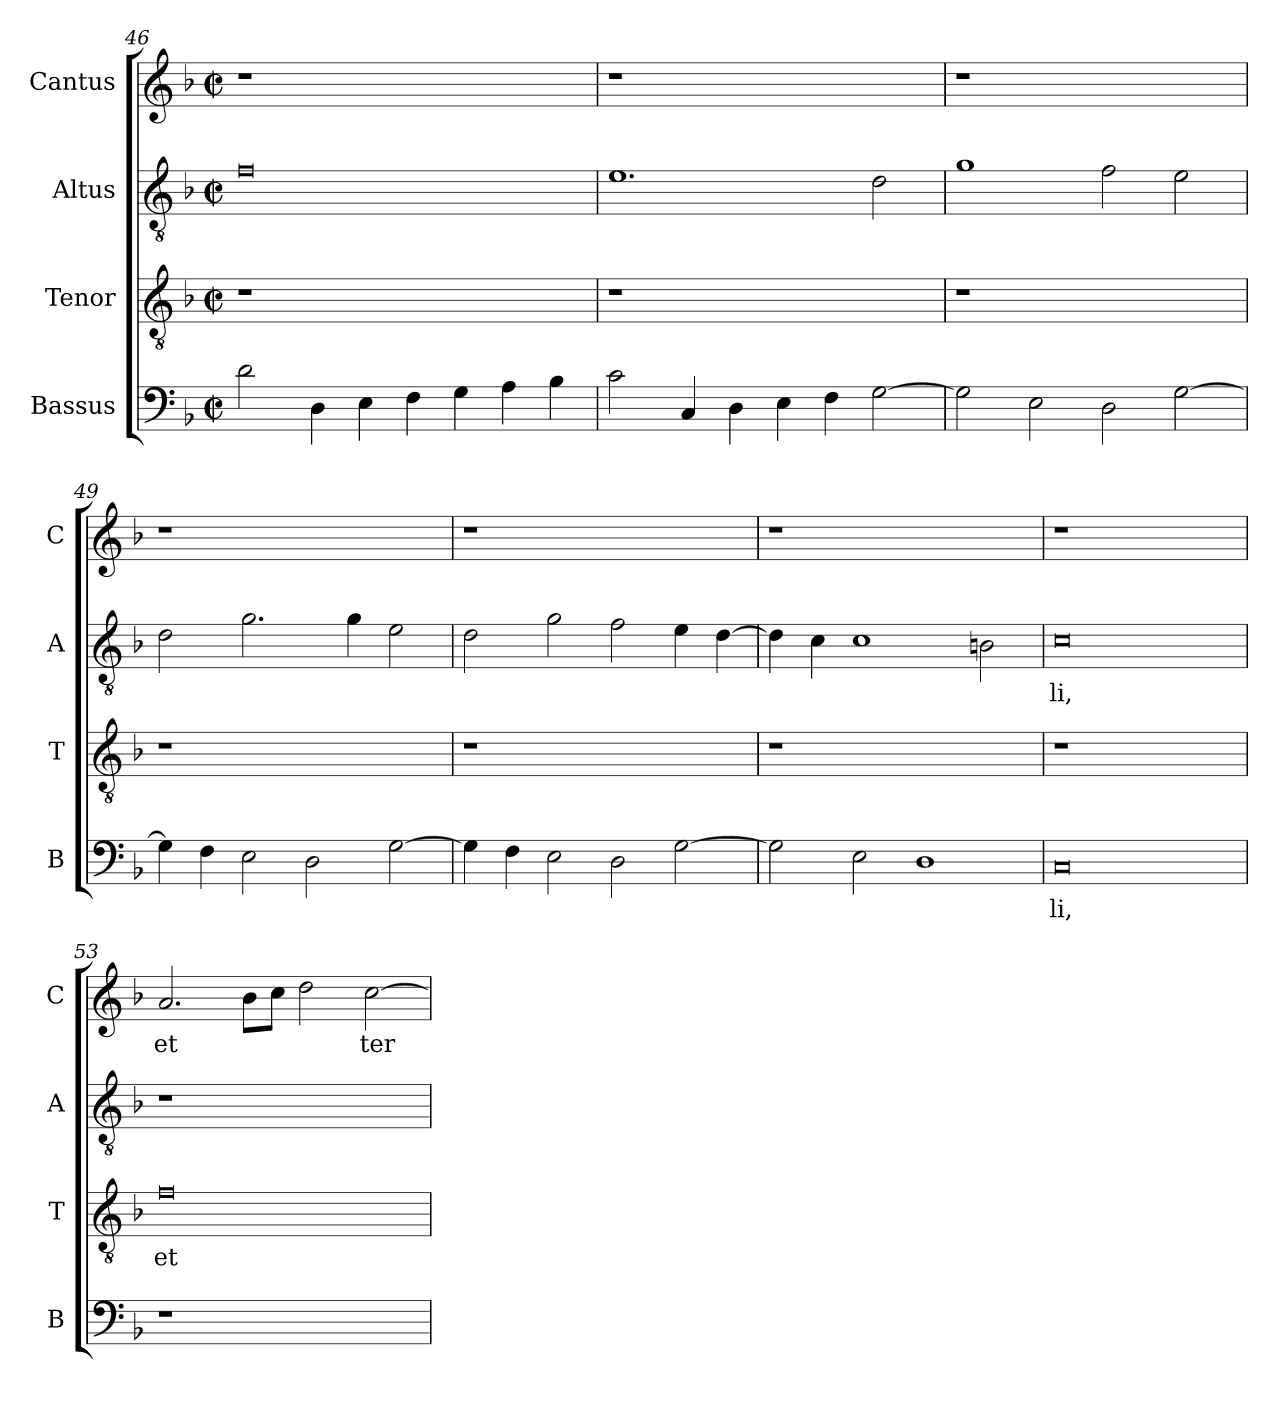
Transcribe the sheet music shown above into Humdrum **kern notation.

**kern	**text	**kern	**text	**kern	**text	**kern	**text
*part4	*part4	*part3	*part3	*part2	*part2	*part1	*part1
*staff4	*staff4	*staff3	*staff3	*staff2	*staff2	*staff1	*staff1
*I"Bassus	*	*I"Tenor	*	*I"Altus	*	*I"Cantus	*
*I'B	*	*I'T	*	*I'A	*	*I'C	*
*clefF4	*	*clefGv2	*	*clefGv2	*	*clefG2	*
*k[b-]	*	*k[b-]	*	*k[b-]	*	*k[b-]	*
*F:	*	*F:	*	*F:	*	*F:	*
*M2/2	*	*M2/2	*	*M2/2	*	*M2/2	*
*met(c|)	*	*met(c|)	*	*met(c|)	*	*met(c|)	*
=46	=46	=46	=46	=46	=46	=46	=46
2d\	.	1r	.	0f	.	1r	.
4D\	.	.	.	.	.	.	.
4E\	.	.	.	.	.	.	.
4F\	.	1ryy	.	.	.	1ryy	.
4G\	.	.	.	.	.	.	.
4A\	.	.	.	.	.	.	.
4B-\	.	.	.	.	.	.	.
=47	=47	=47	=47	=47	=47	=47	=47
2c\	.	1r	.	1.e	.	1r	.
4C/	.	.	.	.	.	.	.
4D\	.	.	.	.	.	.	.
4E\	.	1ryy	.	.	.	1ryy	.
4F\	.	.	.	.	.	.	.
[2G\	.	.	.	2d\	.	.	.
=48	=48	=48	=48	=48	=48	=48	=48
2G\]	.	1r	.	1g	.	1r	.
2E\	.	.	.	.	.	.	.
2D\	.	1ryy	.	2f\	.	1ryy	.
[2G\	.	.	.	2e\	.	.	.
=49	=49	=49	=49	=49	=49	=49	=49
4G\]	.	1r	.	2d\	.	1r	.
4F\	.	.	.	.	.	.	.
2E\	.	.	.	2.g\	.	.	.
2D\	.	1ryy	.	.	.	1ryy	.
.	.	.	.	4g\	.	.	.
[2G\	.	.	.	2e\	.	.	.
=50	=50	=50	=50	=50	=50	=50	=50
4G\]	.	1r	.	2d\	.	1r	.
4F\	.	.	.	.	.	.	.
2E\	.	.	.	2g\	.	.	.
2D\	.	1ryy	.	2f\	.	1ryy	.
[2G\	.	.	.	4e\	.	.	.
.	.	.	.	[4d\	.	.	.
!!LO:LB:g=z
=51	=51	=51	=51	=51	=51	=51	=51
2G\]	.	1r	.	4d\]	.	1r	.
.	.	.	.	4c\	.	.	.
2E\	.	.	.	1c	.	.	.
1D	.	1ryy	.	.	.	1ryy	.
.	.	.	.	2Bn\	.	.	.
=52	=52	=52	=52	=52	=52	=52	=52
!	!LO:LY:b	!	!	!	!	!	!
!	!	!	!	!	!LO:LY:b	!	!
0C	-li,	1r	.	0c	li,	1r	.
.	.	1ryy	.	.	.	1ryy	.
=53	=53	=53	=53	=53	=53	=53	=53
!	!	!	!LO:LY:b	!	!	!	!
!	!	!	!	!	!	!	!LO:LY:b
1r	.	0f	et	1r	.	2.a/	et
.	.	.	.	.	.	8b-\L	.
.	.	.	.	.	.	8cc\J	.
1ryy	.	.	.	1ryy	.	2dd\	.
!	!	!	!	!	!	!	!LO:LY:b
.	.	.	.	.	.	[2cc\	ter-
=	=	=	=	=	=	=	=
*-	*-	*-	*-	*-	*-	*-	*-
